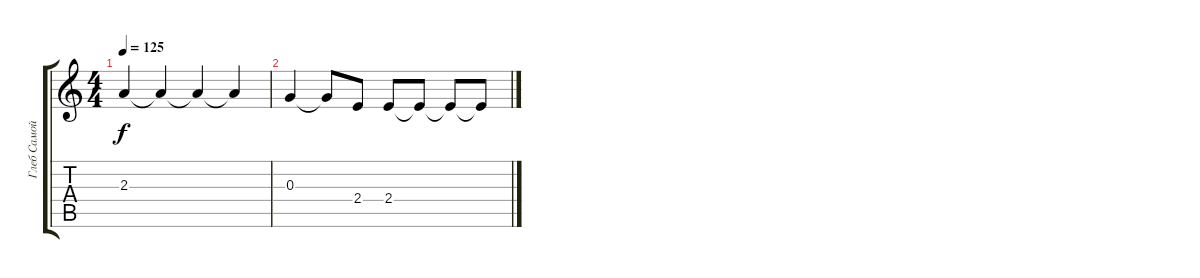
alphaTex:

\track ("Глеб Самойлов" "Глеб Самой") {instrument distortionguitar}
\staff {score tabs}
\tuning (E4 B3 G3 D3 A2 E2) {hide}
\ts (4 4)
\tempo 125
\clef g2
\ks c
2.3{t}.4{dy f} 2.3{t}.4 2.3{t}.4 2.3{t}.4 |
0.3.4 0.3{t}.8 2.4.8 2.4.8 2.4{t}.8 2.4{t}.8 2.4{t}.8
